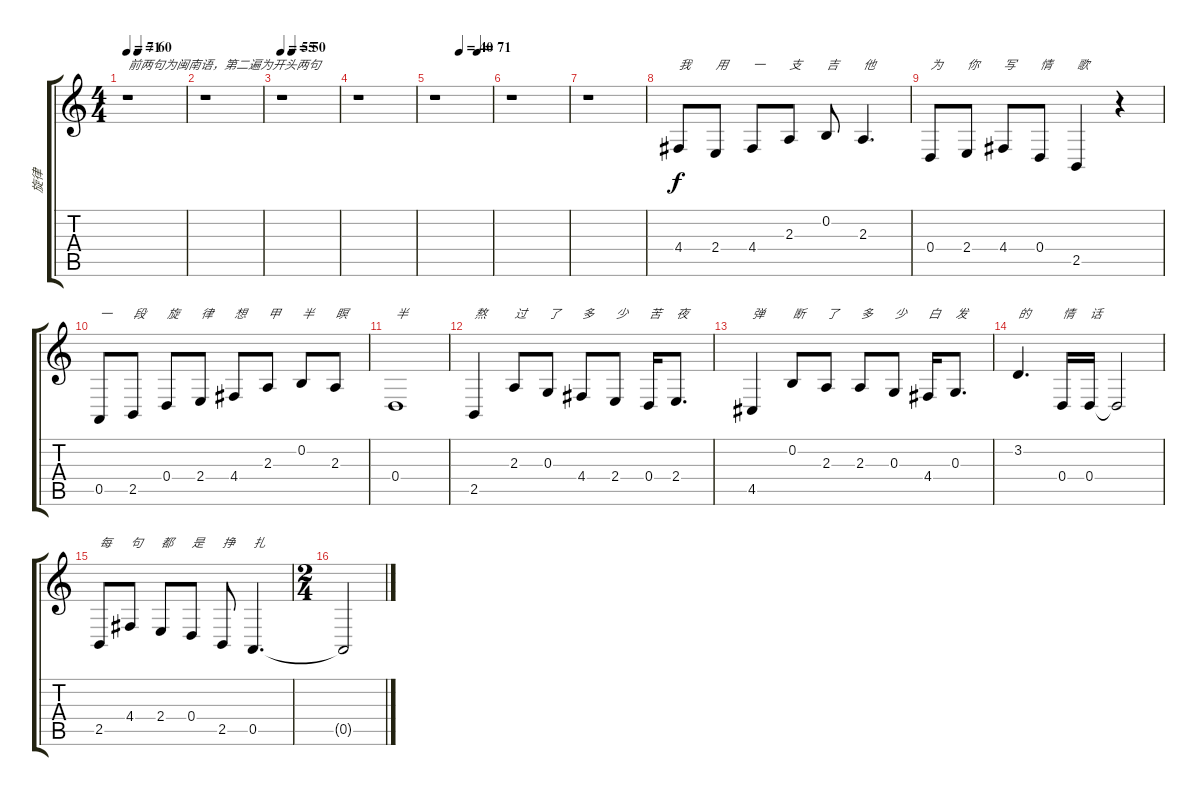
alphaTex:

\track ("旋律" "旋律") {instrument sopranosax}
\staff {score tabs}
\tuning (E4 B3 G3 D3 A2 E2) {hide}
\ts (4 4)
\tempo 71
\tempo (60 0.1875)
\tempo 71
\clef g2
\ks c
r.1{txt "前两句为闽南语，第二遍为开头两句" dy f instrument sopranosax} |
r.1 |
\tempo 55
\tempo (50 0.1875)
r.1 |
r.1 |
\tempo (40 0.4375)
\tempo (71 0.75)
r.1 |
r.1 |
r.1 |
4.4.8{txt "我"} 2.4.8{txt "用"} 4.4.8{txt "一"} 2.3.8{txt "支"} 0.2.8{txt "吉"} 2.3.4{d txt "他"} |
0.4.8{txt "为"} 2.4.8{txt "你"} 4.4.8{txt "写"} 0.4.8{txt "情"} 2.5.4{txt "歌"} r.4 |
0.5.8{txt "一"} 2.5.8{txt "段"} 0.4.8{txt "旋"} 2.4.8{txt "律"} 4.4.8{txt "想"} 2.3.8{txt "甲"} 0.2.8{txt "半"} 2.3.8{txt "瞑"} |
0.4.1{txt "半"} |
2.5.4{txt "熬"} 2.3.8{txt "过"} 0.3.8{txt "了"} 4.4.8{txt "多"} 2.4.8{txt "少"} 0.4.16{txt "苦"} 2.4.8{d txt "夜"} |
4.5.4{txt "弹"} 0.2.8{txt "断"} 2.3.8{txt "了"} 2.3.8{txt "多"} 0.3.8{txt "少"} 4.4.16{txt "白"} 0.3.8{d txt "发"} |
3.2.4{d txt "的"} 0.4.16{txt "情"} 0.4.16{txt "话"} 0.4{t}.2 |
2.5.8{txt "每"} 4.4.8{txt "句"} 2.4.8{txt "都"} 0.4.8{txt "是"} 2.5.8{txt "挣"} 0.5.4{d txt "扎"} |
\ts (2 4)
0.5{t}.2
